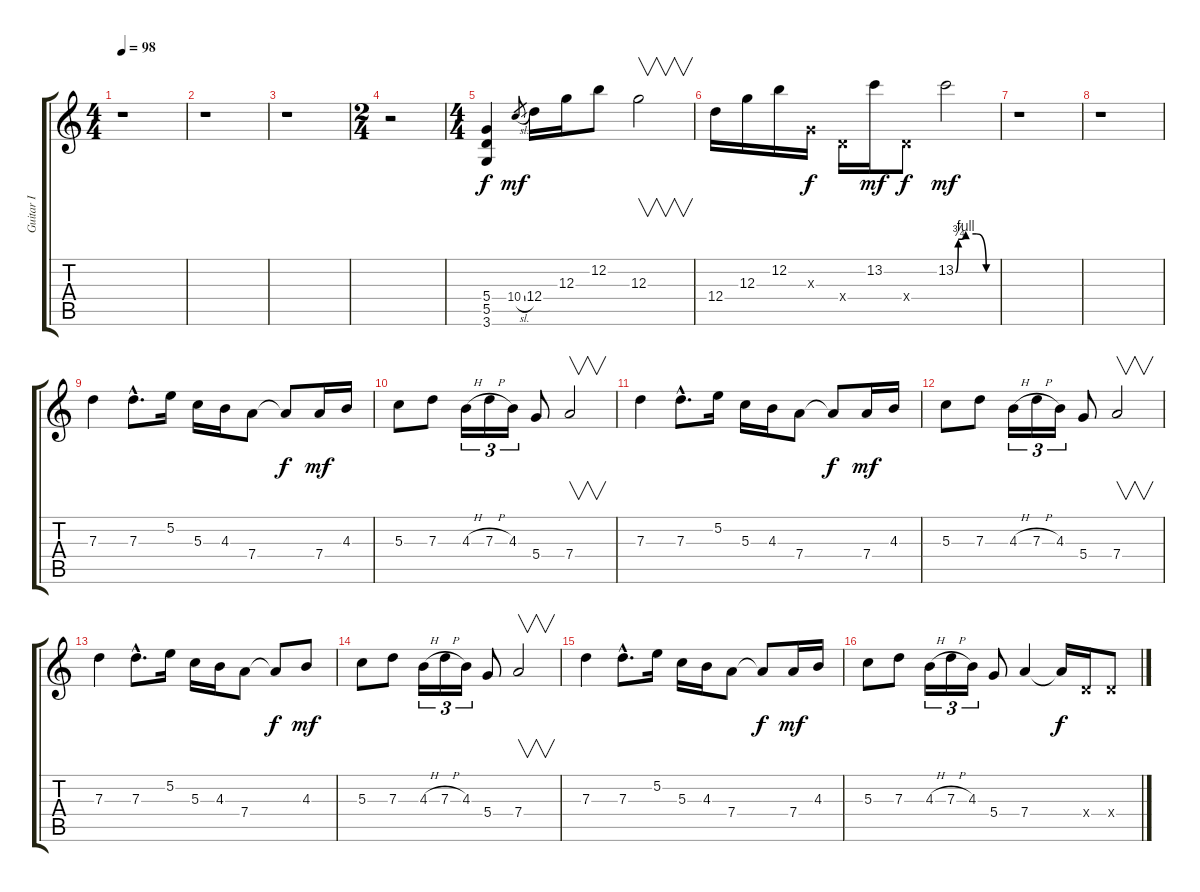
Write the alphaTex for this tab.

\track ("Guitar I" "Guitar I") {instrument overdrivenguitar}
\staff {score tabs}
\tuning (E4 B3 G3 D3 A2 E2) {hide}
\ts (4 4)
\tempo 98
\clef g2
\ks c
r.1{dy mf} |
r.1 |
r.1 |
\ts (2 4)
r.2 |
\ts (4 4)
(5.4 5.5 3.6).4{dy f} 10.4{sl}.8{gr dy mf} 12.4.16 12.3.16 12.2.8 12.3.2{v} |
12.4.16 12.3.16 12.2.16 0.3{x}.16{dy f} 0.4{x}.16 13.2.16{dy mf} 0.4{x}.8{dy f} 13.2{be (custom 0 0 4 3 15 4 30 4 45 0 60 0)}.2{dy mf} |
r.1 |
r.1 |
7.3.4 7.3{hac}.8{d} 5.2.16 5.3.16 4.3.16 7.4.8 7.4{t}.8{dy f} 7.4.16{dy mf} 4.3.16 |
5.3.8 7.3.8 4.3{h}.16{tu (3 2)} 7.3{h}.16{tu (3 2)} 4.3.16{tu (3 2)} 5.4.8 7.4.2{v} |
7.3.4 7.3{hac}.8{d} 5.2.16 5.3.16 4.3.16 7.4.8 7.4{t}.8{dy f} 7.4.16{dy mf} 4.3.16 |
5.3.8 7.3.8 4.3{h}.16{tu (3 2)} 7.3{h}.16{tu (3 2)} 4.3.16{tu (3 2)} 5.4.8 7.4.2{v} |
7.3.4 7.3{hac}.8{d} 5.2.16 5.3.16 4.3.16 7.4.8 7.4{t}.8{dy f} 4.3.8{dy mf} |
5.3.8 7.3.8 4.3{h}.16{tu (3 2)} 7.3{h}.16{tu (3 2)} 4.3.16{tu (3 2)} 5.4.8 7.4.2{v} |
7.3.4 7.3{hac}.8{d} 5.2.16 5.3.16 4.3.16 7.4.8 7.4{t}.8{dy f} 7.4.16{dy mf} 4.3.16 |
5.3.8 7.3.8 4.3{h}.16{tu (3 2)} 7.3{h}.16{tu (3 2)} 4.3.16{tu (3 2)} 5.4.8 7.4.4 7.4{t}.16{dy f} 0.4{x}.16 0.4{x}.8
